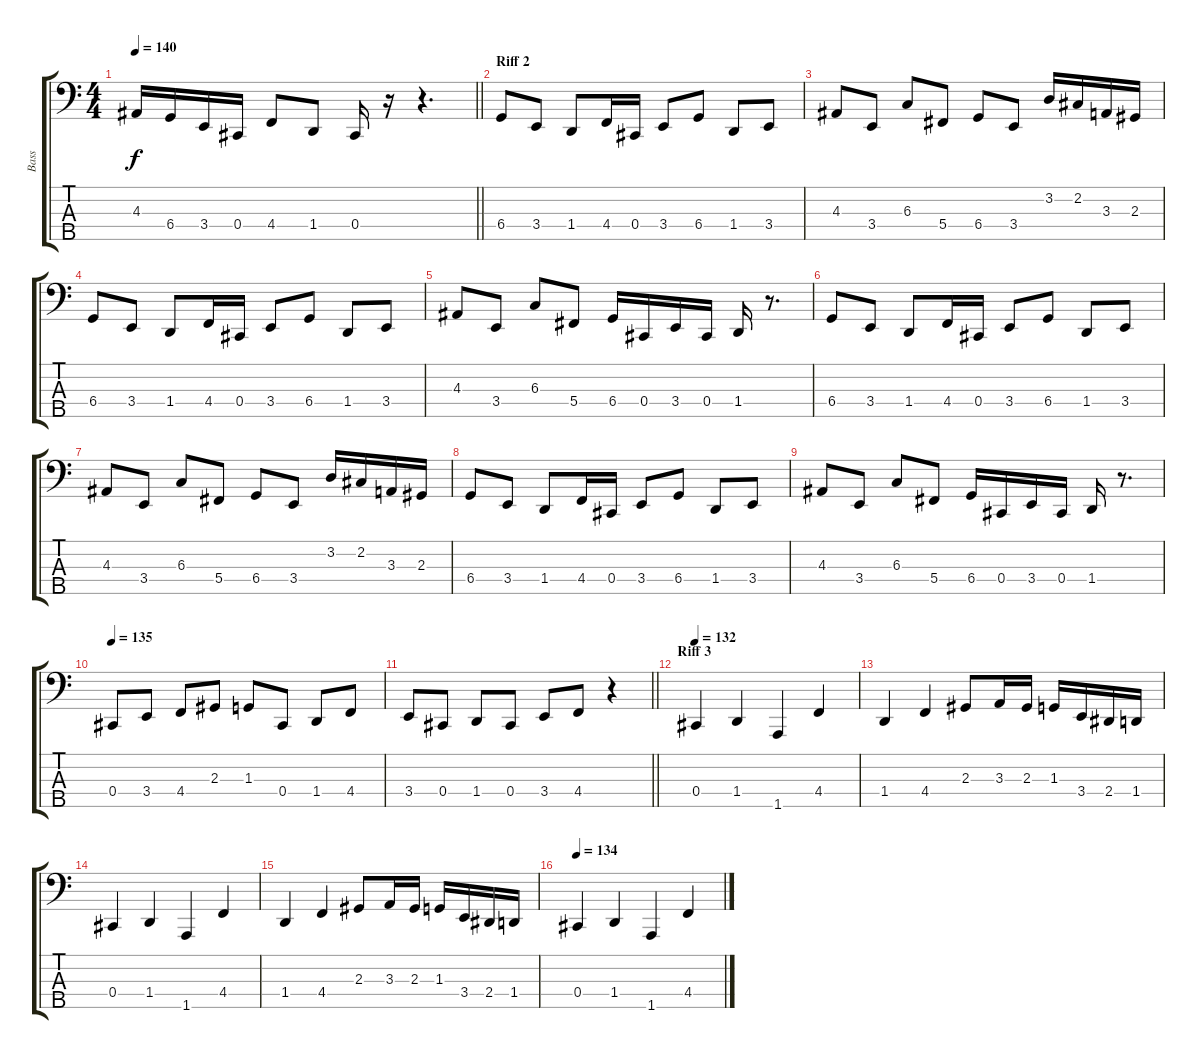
\track ("Bass" "Bass") {instrument electricbassfinger}
\staff {score tabs}
\tuning (E2 B1 Gb1 Db1 Ab0) {hide}
\ts (4 4)
\tempo 140
\clef f4
\barLineRight lightlight
\ks c
4.3.16{dy f} 6.4.16 3.4.16 0.4.16 4.4.8 1.4.8 0.4.16 r.16 r.4{d} |
\section ("" "Riff 2")
6.4.8 3.4.8 1.4.8 4.4.16 0.4.16 3.4.8 6.4.8 1.4.8 3.4.8 |
4.3.8 3.4.8 6.3.8 5.4.8 6.4.8 3.4.8 3.2.16 2.2.16 3.3.16 2.3.16 |
6.4.8 3.4.8 1.4.8 4.4.16 0.4.16 3.4.8 6.4.8 1.4.8 3.4.8 |
4.3.8 3.4.8 6.3.8 5.4.8 6.4.16 0.4.16 3.4.16 0.4.16 1.4.16 r.8{d} |
6.4.8 3.4.8 1.4.8 4.4.16 0.4.16 3.4.8 6.4.8 1.4.8 3.4.8 |
4.3.8 3.4.8 6.3.8 5.4.8 6.4.8 3.4.8 3.2.16 2.2.16 3.3.16 2.3.16 |
6.4.8 3.4.8 1.4.8 4.4.16 0.4.16 3.4.8 6.4.8 1.4.8 3.4.8 |
4.3.8 3.4.8 6.3.8 5.4.8 6.4.16 0.4.16 3.4.16 0.4.16 1.4.16 r.8{d} |
\tempo 135
0.4.8 3.4.8 4.4.8 2.3.8 1.3.8 0.4.8 1.4.8 4.4.8 |
\barLineRight lightlight
3.4.8 0.4.8 1.4.8 0.4.8 3.4.8 4.4.8 r.4 |
\section ("" "Riff 3")
\tempo 132
0.4.4 1.4.4 1.5.4 4.4.4 |
1.4.4 4.4.4 2.3.8 3.3.16 2.3.16 1.3.16 3.4.16 2.4.16 1.4.16 |
0.4.4 1.4.4 1.5.4 4.4.4 |
1.4.4 4.4.4 2.3.8 3.3.16 2.3.16 1.3.16 3.4.16 2.4.16 1.4.16 |
\tempo 134
0.4.4 1.4.4 1.5.4 4.4.4
